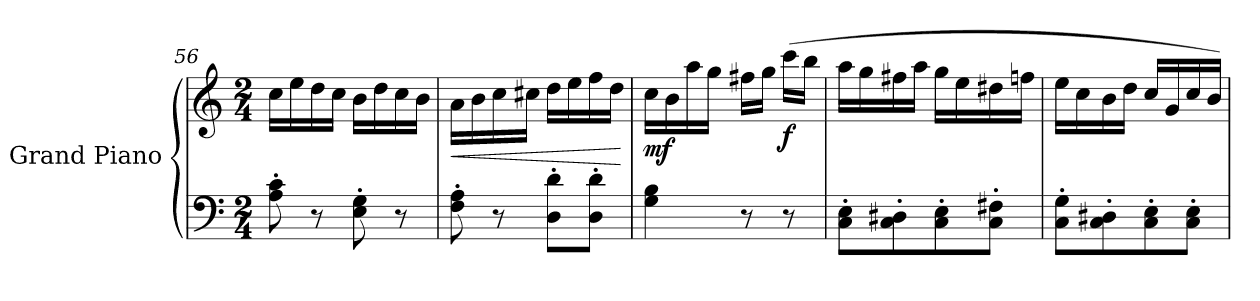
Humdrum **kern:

**kern	**kern	**dynam
*part1	*part1	*part1
*staff2	*staff1	*staff1/2
*I"Grand Piano	*	*
*I'Pno.	*	*
*clefF4	*clefG2	*
*k[]	*k[]	*
*M2/4	*M2/4	*
=56	=56	=56
8A\' 8c\'	16cc\LL	.
.	16ee\	.
8r	16dd\	.
.	16cc\JJ	.
8E\' 8G\'	16b\LL	.
.	16dd\	.
8r	16cc\	.
.	16b\JJ	.
!!LO:LB:g=z
=57	=57	=57
!	!	!LO:HP:b
8F\' 8A\'	16a\LL	<
.	16b\	.
8r	16cc\	.
.	16cc#X\JJ	.
8D\' 8d\'L	16dd\LL	.
.	16ee\	.
8D\' 8d\'J	16ff\	.
.	16dd\JJ	.
.	.	[
=58	=58	=58
!	!	!LO:DY:b
4G\ 4B\	16cc\LL	mf
.	16b\	.
.	16aa\	.
.	16gg\JJ	.
8r	16ff#X\LL	.
.	16gg\JJ	.
!	!	!LO:DY:b
8r	(16ccc\LL	f
.	16bb\JJ	.
=59	=59	=59
8C\' 8E\'L	16aa\LL	.
.	16gg\	.
8C\' 8D#X\'	16ff#X\	.
.	16aa\JJ	.
8C\' 8E\'	16gg\LL	.
.	16ee\	.
8C\' 8F#X\'J	16dd#X\	.
.	16ffn\JJ	.
=60	=60	=60
8C\' 8G\'L	16ee\LL	.
.	16cc\	.
8C\' 8D#X\'	16b\	.
.	16dd\JJ	.
8C\' 8E\'	16cc/LL	.
.	16g/	.
8C\' 8E\'J	16cc/	.
.	16b/JJ)	.
=	=	=
*-	*-	*-
